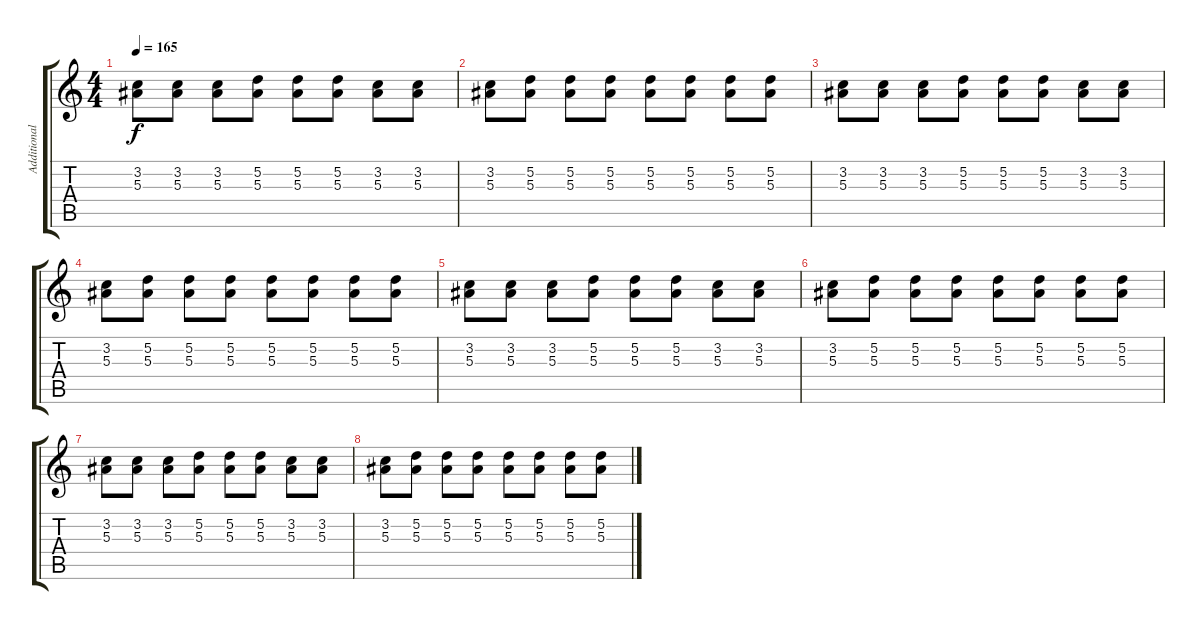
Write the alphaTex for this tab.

\track ("Additional Guitar" "Additional") {instrument distortionguitar}
\staff {score tabs}
\tuning (D4 A3 F3 C3 G2 C2) {hide}
\ts (4 4)
\tempo 165
\clef g2
\ks c
(3.2 5.3).8{dy f} (3.2 5.3).8 (3.2 5.3).8 (5.2 5.3).8 (5.2 5.3).8 (5.2 5.3).8 (3.2 5.3).8 (3.2 5.3).8 |
(3.2 5.3).8 (5.2 5.3).8 (5.2 5.3).8 (5.2 5.3).8 (5.2 5.3).8 (5.2 5.3).8 (5.2 5.3).8 (5.2 5.3).8 |
(3.2 5.3).8 (3.2 5.3).8 (3.2 5.3).8 (5.2 5.3).8 (5.2 5.3).8 (5.2 5.3).8 (3.2 5.3).8 (3.2 5.3).8 |
(3.2 5.3).8 (5.2 5.3).8 (5.2 5.3).8 (5.2 5.3).8 (5.2 5.3).8 (5.2 5.3).8 (5.2 5.3).8 (5.2 5.3).8 |
(3.2 5.3).8 (3.2 5.3).8 (3.2 5.3).8 (5.2 5.3).8 (5.2 5.3).8 (5.2 5.3).8 (3.2 5.3).8 (3.2 5.3).8 |
(3.2 5.3).8 (5.2 5.3).8 (5.2 5.3).8 (5.2 5.3).8 (5.2 5.3).8 (5.2 5.3).8 (5.2 5.3).8 (5.2 5.3).8 |
(3.2 5.3).8 (3.2 5.3).8 (3.2 5.3).8 (5.2 5.3).8 (5.2 5.3).8 (5.2 5.3).8 (3.2 5.3).8 (3.2 5.3).8 |
(3.2 5.3).8 (5.2 5.3).8 (5.2 5.3).8 (5.2 5.3).8 (5.2 5.3).8 (5.2 5.3).8 (5.2 5.3).8 (5.2 5.3).8
